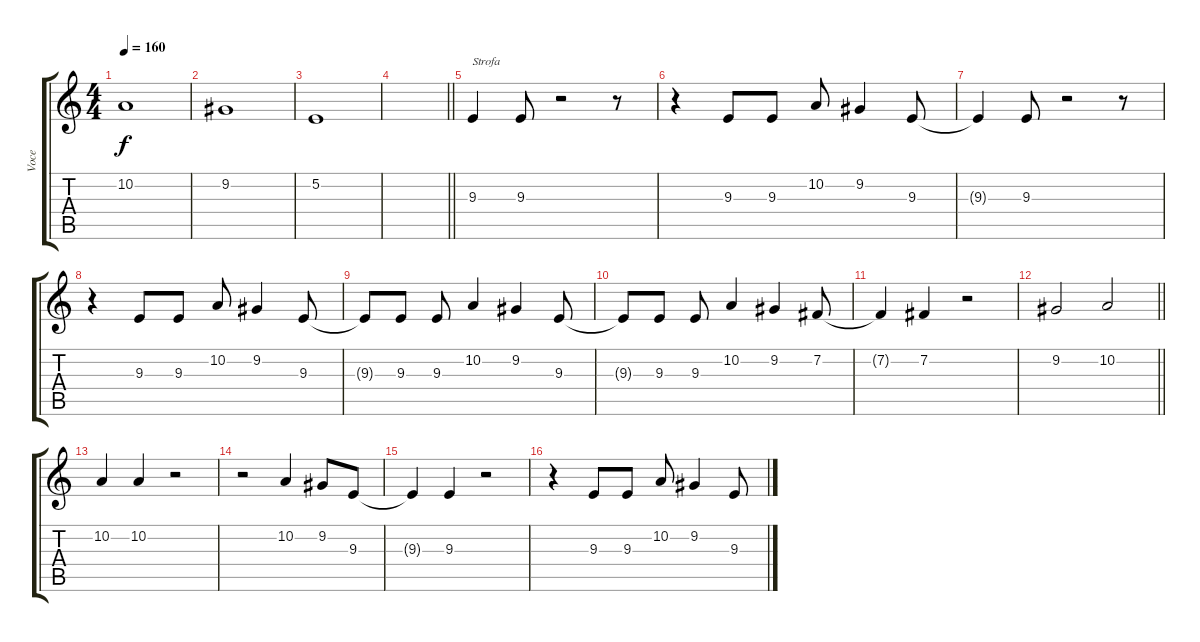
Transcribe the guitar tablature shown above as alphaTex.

\track ("Voce" "Voce") {instrument lead1square}
\staff {score tabs}
\tuning (E4 B3 G3 D3 A2 E2) {hide}
\ts (4 4)
\tempo 160
\clef g2
\ks c
10.2.1{dy f} |
9.2.1 |
5.2.1 |
\barLineRight lightlight
|
9.3.4{txt "Strofa"} 9.3.8 r.2 r.8 |
r.4 9.3.8 9.3.8 10.2.8 9.2.4 9.3.8 |
9.3{t}.4 9.3.8 r.2 r.8 |
r.4 9.3.8 9.3.8 10.2.8 9.2.4 9.3.8 |
9.3{t}.8 9.3.8 9.3.8 10.2.4 9.2.4 9.3.8 |
9.3{t}.8 9.3.8 9.3.8 10.2.4 9.2.4 7.2.8 |
7.2{t}.4 7.2.4 r.2 |
\barLineRight lightlight
9.2.2 10.2.2 |
10.2.4 10.2.4 r.2 |
r.2 10.2.4 9.2.8 9.3.8 |
9.3{t}.4 9.3.4 r.2 |
r.4 9.3.8 9.3.8 10.2.8 9.2.4 9.3.8
